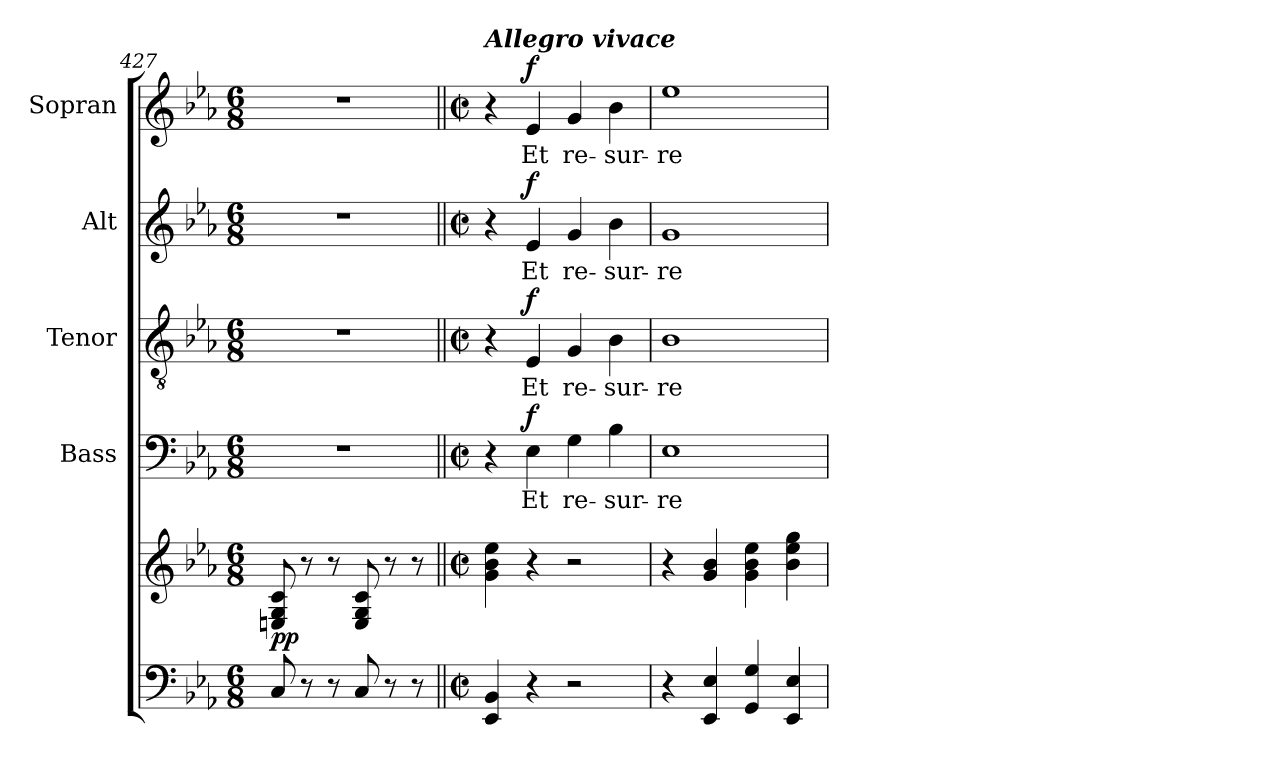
**kern	**kern	**dynam	**kern	**text	**dynam	**kern	**text	**dynam	**kern	**text	**dynam	**kern	**text	**dynam
*part5	*part5	*part5	*part4	*part4	*part4	*part3	*part3	*part3	*part2	*part2	*part2	*part1	*part1	*part1
*staff6	*staff5	*staff5/6	*staff4	*staff4	*staff4	*staff3	*staff3	*staff3	*staff2	*staff2	*staff2	*staff1	*staff1	*staff1
*	*	*	*I"Bass	*	*	*I"Tenor	*	*	*I"Alt	*	*	*I"Sopran	*	*
*	*	*	*I'B.	*	*	*I'T.	*	*	*I'A.	*	*	*I'S.	*	*
*clefF4	*clefG2	*	*clefF4	*	*	*clefGv2	*	*	*clefG2	*	*	*clefG2	*	*
*k[b-e-a-]	*k[b-e-a-]	*	*k[b-e-a-]	*	*	*k[b-e-a-]	*	*	*k[b-e-a-]	*	*	*k[b-e-a-]	*	*
*E-:	*E-:	*	*E-:	*	*	*E-:	*	*	*E-:	*	*	*E-:	*	*
*M6/8	*M6/8	*	*M6/8	*	*	*M6/8	*	*	*M6/8	*	*	*M6/8	*	*
=427	=427	=427	=427	=427	=427	=427	=427	=427	=427	=427	=427	=427	=427	=427
!	!	!LO:DY:b	!	!	!	!	!	!	!	!	!	!	!	!
8C/	8En/ 8G/ 8c/	pp	2.r	.	.	2.r	.	.	2.r	.	.	2.r	.	.
8r	8r	.	.	.	.	.	.	.	.	.	.	.	.	.
8r	8r	.	.	.	.	.	.	.	.	.	.	.	.	.
8C/	8E/ 8G/ 8c/	.	.	.	.	.	.	.	.	.	.	.	.	.
8r	8r	.	.	.	.	.	.	.	.	.	.	.	.	.
8r	8r	.	.	.	.	.	.	.	.	.	.	.	.	.
=428||	=428||	=428||	=428||	=428||	=428||	=428||	=428||	=428||	=428||	=428||	=428||	=428||	=428||	=428||
*M2/2	*M2/2	*	*M2/2	*	*	*M2/2	*	*	*M2/2	*	*	*M2/2	*	*
*met(c|)	*met(c|)	*	*met(c|)	*	*	*met(c|)	*	*	*met(c|)	*	*	*met(c|)	*	*
!	!	!	!	!	!	!	!	!	!	!	!	!LO:TX:a:Bi:t=Allegro vivace	!	!
4EE-/ 4BB-/	4g\ 4b-\ 4ee-\	.	4r	.	.	4r	.	.	4r	.	.	4r	.	.
!	!	!	!	!LO:LY:b	!LO:DY:a	!	!LO:LY:b	!LO:DY:a	!	!LO:LY:b	!LO:DY:a	!	!LO:LY:b	!LO:DY:a
4r	4r	.	4E-\	Et	f	4E-/	Et	f	4e-/	Et	f	4e-/	Et	f
!	!	!	!	!LO:LY:b	!	!	!LO:LY:b	!	!	!LO:LY:b	!	!	!LO:LY:b	!
2r	2r	.	4G\	re-	.	4G/	re-	.	4g/	re-	.	4g/	re-	.
!	!	!	!	!LO:LY:b	!	!	!LO:LY:b	!	!	!LO:LY:b	!	!	!LO:LY:b	!
.	.	.	4B-\	-sur-	.	4B-\	-sur-	.	4b-\	-sur-	.	4b-\	-sur-	.
=429	=429	=429	=429	=429	=429	=429	=429	=429	=429	=429	=429	=429	=429	=429
!	!	!	!	!LO:LY:b	!	!	!LO:LY:b	!	!	!LO:LY:b	!	!	!LO:LY:b	!
4r	4r	.	1E-	-re-	.	1B-	-re-	.	1g	-re-	.	1ee-	-re-	.
4EE-/ 4E-/	4g/ 4b-/	.	.	.	.	.	.	.	.	.	.	.	.	.
4GG/ 4G/	4g\ 4b-\ 4ee-\	.	.	.	.	.	.	.	.	.	.	.	.	.
4EE-/ 4E-/	4b-\ 4ee-\ 4gg\	.	.	.	.	.	.	.	.	.	.	.	.	.
=	=	=	=	=	=	=	=	=	=	=	=	=	=	=
*-	*-	*-	*-	*-	*-	*-	*-	*-	*-	*-	*-	*-	*-	*-
